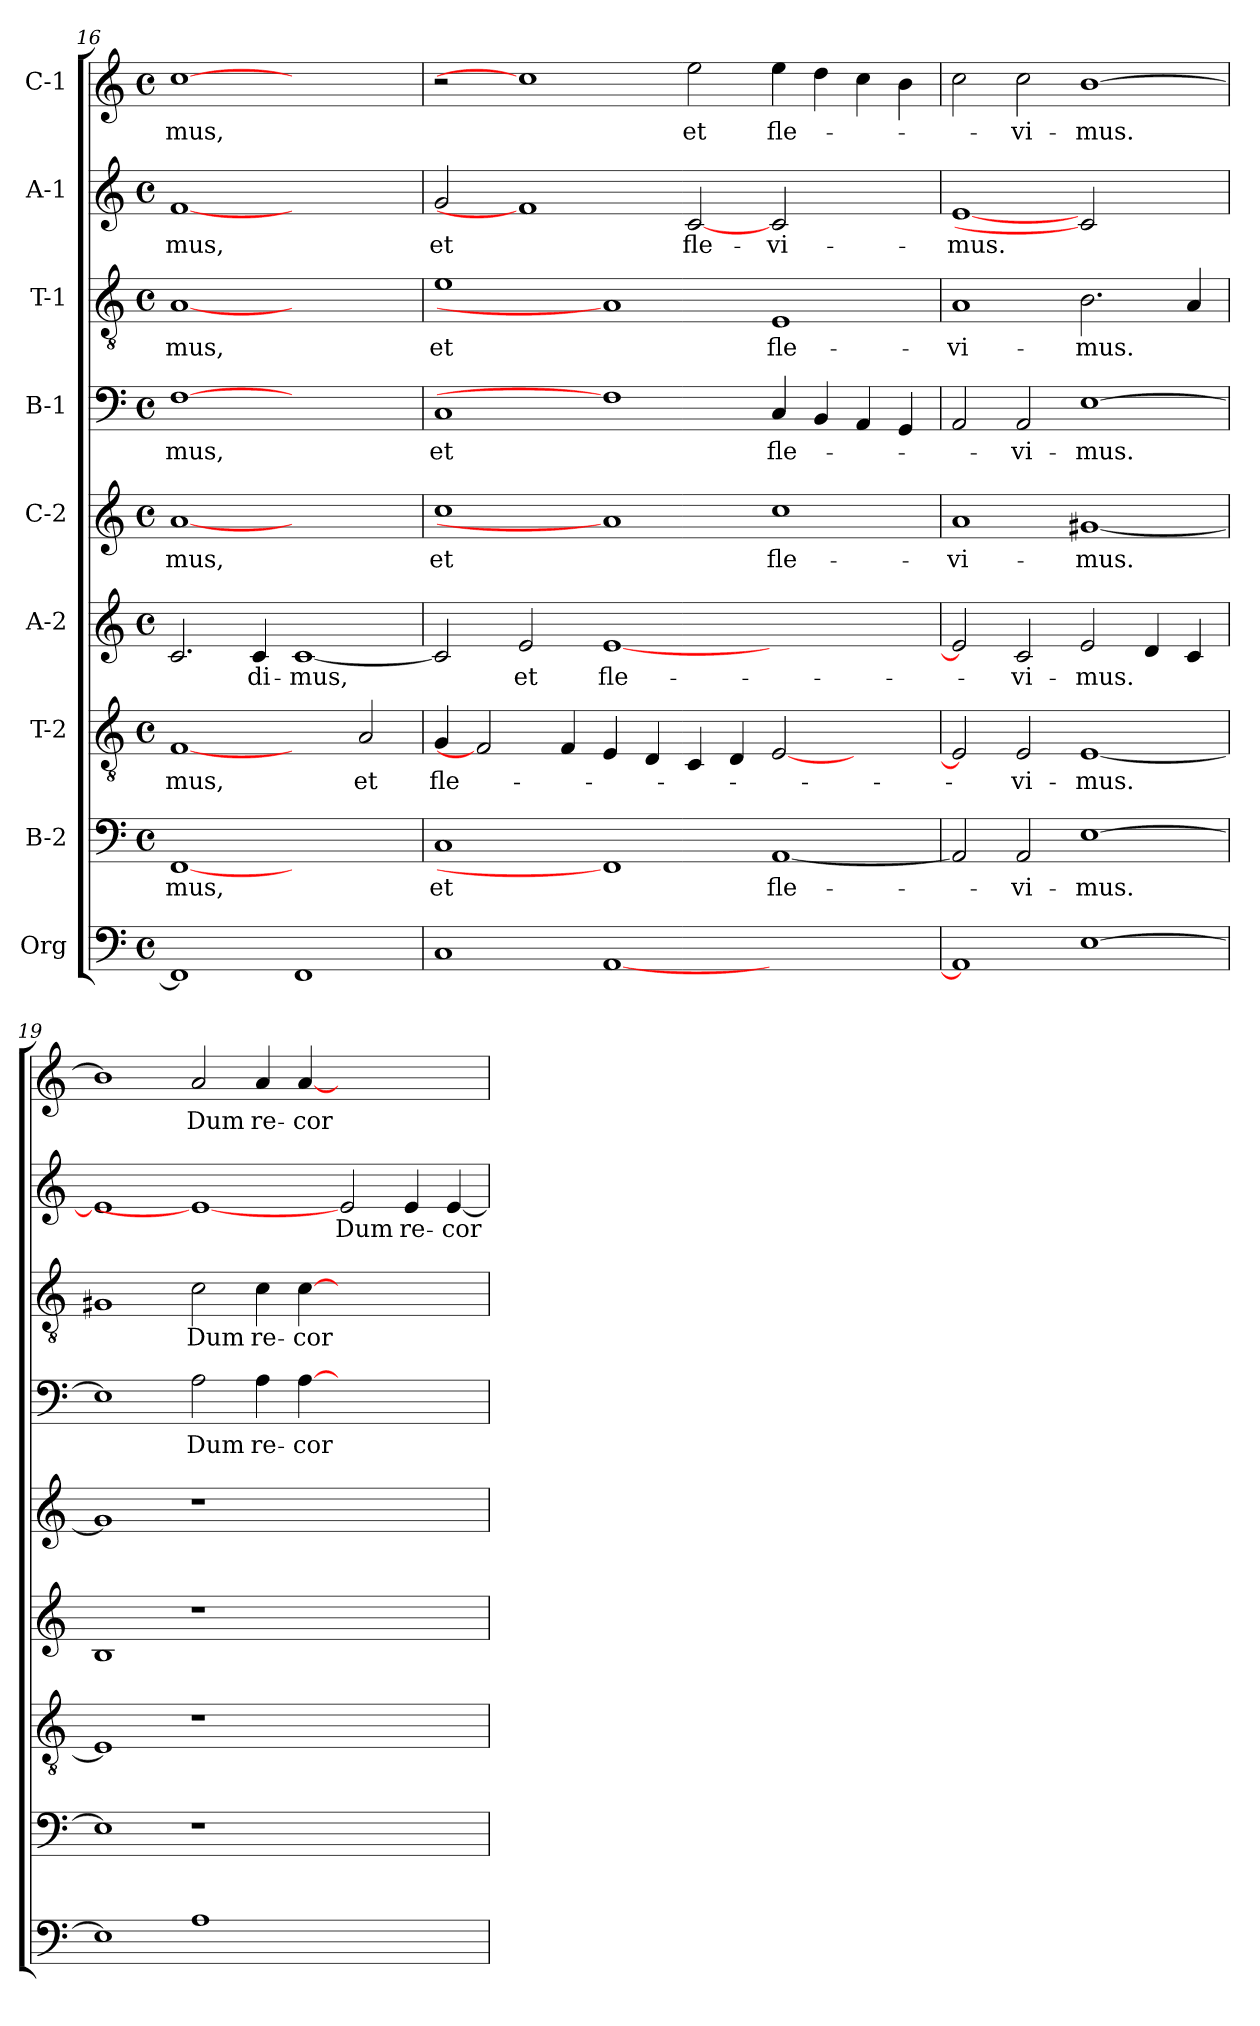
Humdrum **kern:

**kern	**kern	**text	**kern	**text	**kern	**text	**kern	**text	**kern	**text	**kern	**text	**kern	**text	**kern	**text
*part9	*part8	*part8	*part7	*part7	*part6	*part6	*part5	*part5	*part4	*part4	*part3	*part3	*part2	*part2	*part1	*part1
*staff9	*staff8	*staff8	*staff7	*staff7	*staff6	*staff6	*staff5	*staff5	*staff4	*staff4	*staff3	*staff3	*staff2	*staff2	*staff1	*staff1
*I"Org	*I"B-2	*	*I"T-2	*	*I"A-2	*	*I"C-2	*	*I"B-1	*	*I"T-1	*	*I"A-1	*	*I"C-1	*
*clefF4	*clefF4	*	*clefGv2	*	*clefG2	*	*clefG2	*	*clefF4	*	*clefGv2	*	*clefG2	*	*clefG2	*
*k[]	*k[]	*	*k[]	*	*k[]	*	*k[]	*	*k[]	*	*k[]	*	*k[]	*	*k[]	*
*C:	*C:	*	*C:	*	*C:	*	*C:	*	*C:	*	*C:	*	*C:	*	*C:	*
*M4/4	*M4/4	*	*M4/4	*	*M4/4	*	*M4/4	*	*M4/4	*	*M4/4	*	*M4/4	*	*M4/4	*
*met(c)	*met(c)	*	*met(c)	*	*met(c)	*	*met(c)	*	*met(c)	*	*met(c)	*	*met(c)	*	*met(c)	*
=16	=16	=16	=16	=16	=16	=16	=16	=16	=16	=16	=16	=16	=16	=16	=16	=16
!	!	!LO:LY:b	!	!LO:LY:b	!	!	!	!LO:LY:b	!	!LO:LY:b	!	!LO:LY:b	!	!LO:LY:b	!	!LO:LY:b
1FF]	[1FF	-mus,	[1F	-mus,	2.c/	.	[1a	-mus,	[1F	-mus,	[1A	-mus,	[1f	-mus,	[1cc	-mus,
!	!	!	!	!	!	!LO:LY:b	!	!	!	!	!	!	!	!	!	!
.	.	.	.	.	4c/	-di-	.	.	.	.	.	.	.	.	.	.
!	!	!	!	!	!	!LO:LY:b	!	!	!	!	!	!	!	!	!	!
1FF	1ryy	.	2ryy	.	[1c	-mus,	1ryy	.	1ryy	.	1ryy	.	1ryy	.	1ryy	.
!	!	!	!	!LO:LY:b	!	!	!	!	!	!	!	!	!	!	!	!
.	.	.	2A/	et	.	.	.	.	.	.	.	.	.	.	.	.
=17	=17	=17	=17	=17	=17	=17	=17	=17	=17	=17	=17	=17	=17	=17	=17	=17
!	!	!LO:LY:b	!	!LO:LY:b	!	!	!	!LO:LY:b	!	!LO:LY:b	!	!LO:LY:b	!	!LO:LY:b	!	!
1C	1C	et	4G/	fle-	2c/]	.	1cc	et	1C	et	1e	et	2g/	et	2r	.
.	.	.	2F]	.	.	.	.	.	.	.	.	.	.	.	.	.
!	!	!	!	!	!	!LO:LY:b	!	!	!	!	!	!	!	!	!	!
.	.	.	.	.	2e/	et	.	.	.	.	.	.	1f]	.	1cc]	.
.	.	.	4F/	.	.	.	.	.	.	.	.	.	.	.	.	.
!	!	!	!	!	!	!LO:LY:b	!	!	!	!	!	!	!	!	!	!
[1AA	1FF]	.	4E/	.	[1e	fle-	1a]	.	1F]	.	1A]	.	.	.	.	.
.	.	.	4D/	.	.	.	.	.	.	.	.	.	.	.	.	.
!	!	!	!	!	!	!	!	!	!	!	!	!	!	!LO:LY:b	!	!LO:LY:b
.	.	.	4C/	.	.	.	.	.	.	.	.	.	[2c	fle-	2ee\	et
.	.	.	4D/	.	.	.	.	.	.	.	.	.	.	.	.	.
!	!	!LO:LY:b	!	!	!	!	!	!LO:LY:b	!	!LO:LY:b	!	!LO:LY:b	!	!LO:LY:b	!	!LO:LY:b
1ryy	[1AA	fle-	[2E/	.	1ryy	.	1cc	fle-	4C/	fle-	1E	fle-	2c/	-vi-	4ee\	fle-
.	.	.	.	.	.	.	.	.	4BB/	.	.	.	.	.	4dd\	.
.	.	.	2ryy	.	.	.	.	.	4AA/	.	.	.	2ryy	.	4cc\	.
.	.	.	.	.	.	.	.	.	4GG/	.	.	.	.	.	4b\	.
!!LO:PB:g=z
=18	=18	=18	=18	=18	=18	=18	=18	=18	=18	=18	=18	=18	=18	=18	=18	=18
!	!	!	!	!	!	!	!	!LO:LY:b	!	!	!	!LO:LY:b	!	!LO:LY:b	!	!
1AA]	2AA/]	.	2E/]	.	2e/]	.	1a	-vi-	2AA/	.	1A	-vi-	[1e	-mus.	2cc\	.
!	!	!LO:LY:b	!	!LO:LY:b	!	!LO:LY:b	!	!	!	!LO:LY:b	!	!	!	!	!	!LO:LY:b
.	2AA/	-vi-	2E/	-vi-	2c/	-vi-	.	.	2AA/	-vi-	.	.	.	.	2cc\	-vi-
!	!	!LO:LY:b	!	!LO:LY:b	!	!LO:LY:b	!	!LO:LY:b	!	!LO:LY:b	!	!LO:LY:b	!	!	!	!LO:LY:b
[1E	[1E	-mus.	[1E	-mus.	2e/	-mus.	[1g#X	-mus.	[1E	-mus.	2.B\	-mus.	2c]	.	[1b	-mus.
.	.	.	.	.	4d/	.	.	.	.	.	.	.	2ryy	.	.	.
.	.	.	.	.	4c/	.	.	.	.	.	4A/	.	.	.	.	.
=19	=19	=19	=19	=19	=19	=19	=19	=19	=19	=19	=19	=19	=19	=19	=19	=19
1E]	1E]	.	1E]	.	1B	.	1g#]	.	1E]	.	1G#X	.	1e]	.	1b]	.
!	!	!	!	!	!	!	!	!	!	!LO:LY:b	!	!LO:LY:b	!	!	!	!LO:LY:b
1A	1r	.	1r	.	1r	.	1r	.	2A\	Dum	2c\	Dum	1e_	.	2a/	Dum
!	!	!	!	!	!	!	!	!	!	!LO:LY:b	!	!LO:LY:b	!	!	!	!LO:LY:b
.	.	.	.	.	.	.	.	.	4A\	re-	4c\	re-	.	.	4a/	re-
!	!	!	!	!	!	!	!	!	!	!LO:LY:b	!	!LO:LY:b	!	!	!	!LO:LY:b
.	.	.	.	.	.	.	.	.	[4A\	-cor-	[4c\	-cor-	.	.	[4a/	-cor-
!	!	!	!	!	!	!	!	!	!	!	!	!	!	!LO:LY:b	!	!
1ryy	1ryy	.	1ryy	.	1ryy	.	1ryy	.	1ryy	.	1ryy	.	2e/	Dum	1ryy	.
!	!	!	!	!	!	!	!	!	!	!	!	!	!	!LO:LY:b	!	!
.	.	.	.	.	.	.	.	.	.	.	.	.	4e/	re-	.	.
!	!	!	!	!	!	!	!	!	!	!	!	!	!	!LO:LY:b	!	!
.	.	.	.	.	.	.	.	.	.	.	.	.	[4e/	-cor-	.	.
=	=	=	=	=	=	=	=	=	=	=	=	=	=	=	=	=
*-	*-	*-	*-	*-	*-	*-	*-	*-	*-	*-	*-	*-	*-	*-	*-	*-
